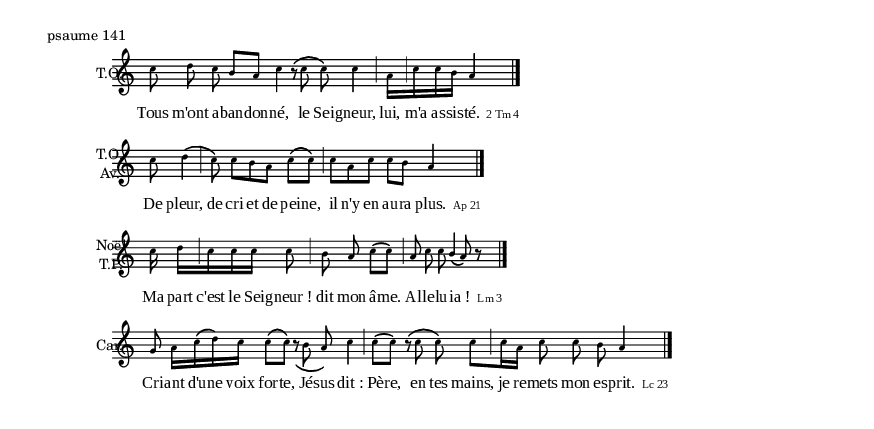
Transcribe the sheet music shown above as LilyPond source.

\version "2.12.0"
 \include "definitions.ly"
 \markup {psaume  141}




\relative c'' { 
	\new Staff {
		\cadenzaOn
		
		\set Staff.instrumentName = \markup{ \center-column { T.O. } }
		\times 2/3 { c8 d c }
		b[ a]
		c4
		\pespace
		\times 2/3 { r8\( c c\) }
		c4 \cesure a16[ \cesure c c b]
		a4
		
		
		
		\endBar
	}

	\addlyrics {
		
		Tous m'ont a -- ban -- don -- né, le Sei -- gneur, lui, m'a as -- sis -- té.
		
		\markup { \citation #"2 Tm 4" } }
	
	
}


\relative c'' { 
	\new Staff {
		\cadenzaOn
		
		\set Staff.instrumentName = \markup{ \center-column { T.O. Av. } }
		c8
		\times 2/3 { d4\( \cesure c8\) }
		\times 2/3 { c[ b a] }
		c[\( c\)]
		\cesure
		\times 2/3 { c[ a c] }
		c[ b]
		a4
		
		
		
		\endBar
	}

	\addlyrics {
		
		De pleur, de cri et de pei -- ne, il n'y en au -- ra plus.
		
		\markup { \citation #"Ap 21" } }
	
	
}


	
\relative c'' { 
	\new Staff {
		\cadenzaOn
		
		\set Staff.instrumentName = \markup{ \center-column { Noël T.P. } }
		c16
		d[ \cesure c c c]
		\times 2/3 { c8 \cesure b a }
		c[\( c\)]
		\cesure
		\times 2/3 { a c c }
		\stemUp b4\( a8\) r8
		
		
		
		\endBar
	}

	\addlyrics {
		
		Ma part c'est le Sei -- "gneur !" dit mon â -- me. Al -- le -- lu -- "ia !" _
		
		\markup { \citation #"Lm 3" } }
}
	

\relative c'' { 
	\new Staff {
		\cadenzaOn
		
		\set Staff.instrumentName = \markup{ \center-column { Car. } }
		g8
		a16[ c\( d\) c]
		c8[\( c\)]
		
		\times 2/3 { r_\( b a\) }
		c4
		\cesure
		c8[\( c\)]
		\pespace
		\times 2/3 { r\( c c\) }
		c8[ \cesure c16 a]
		\times 2/3 { c8 c b }
		a4
		\endBar
	}

	\addlyrics {
		Cri -- ant d'u -- ne voix for -- te, Jé -- sus "dit :" Pè -- re, en tes mains, je re -- mets mon es -- prit.
		\markup { \citation #"Lc 23" } }
	
	
}



